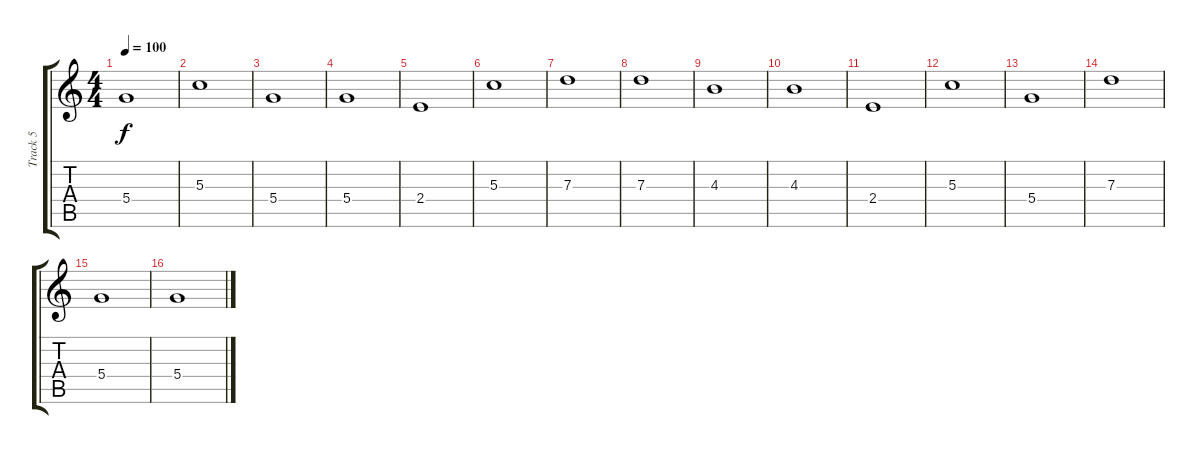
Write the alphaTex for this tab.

\track ("Track 5" "Track 5") {instrument guitarharmonics}
\staff {score tabs}
\tuning (E4 B3 G3 D3 A2 E2) {hide}
\ts (4 4)
\tempo 100
\clef g2
\ks c
5.4.1{dy f} |
5.3.1 |
5.4.1 |
5.4.1 |
2.4.1 |
5.3.1 |
7.3.1 |
7.3.1 |
4.3.1 |
4.3.1 |
2.4.1 |
5.3.1 |
5.4.1 |
7.3.1 |
5.4.1 |
5.4.1
